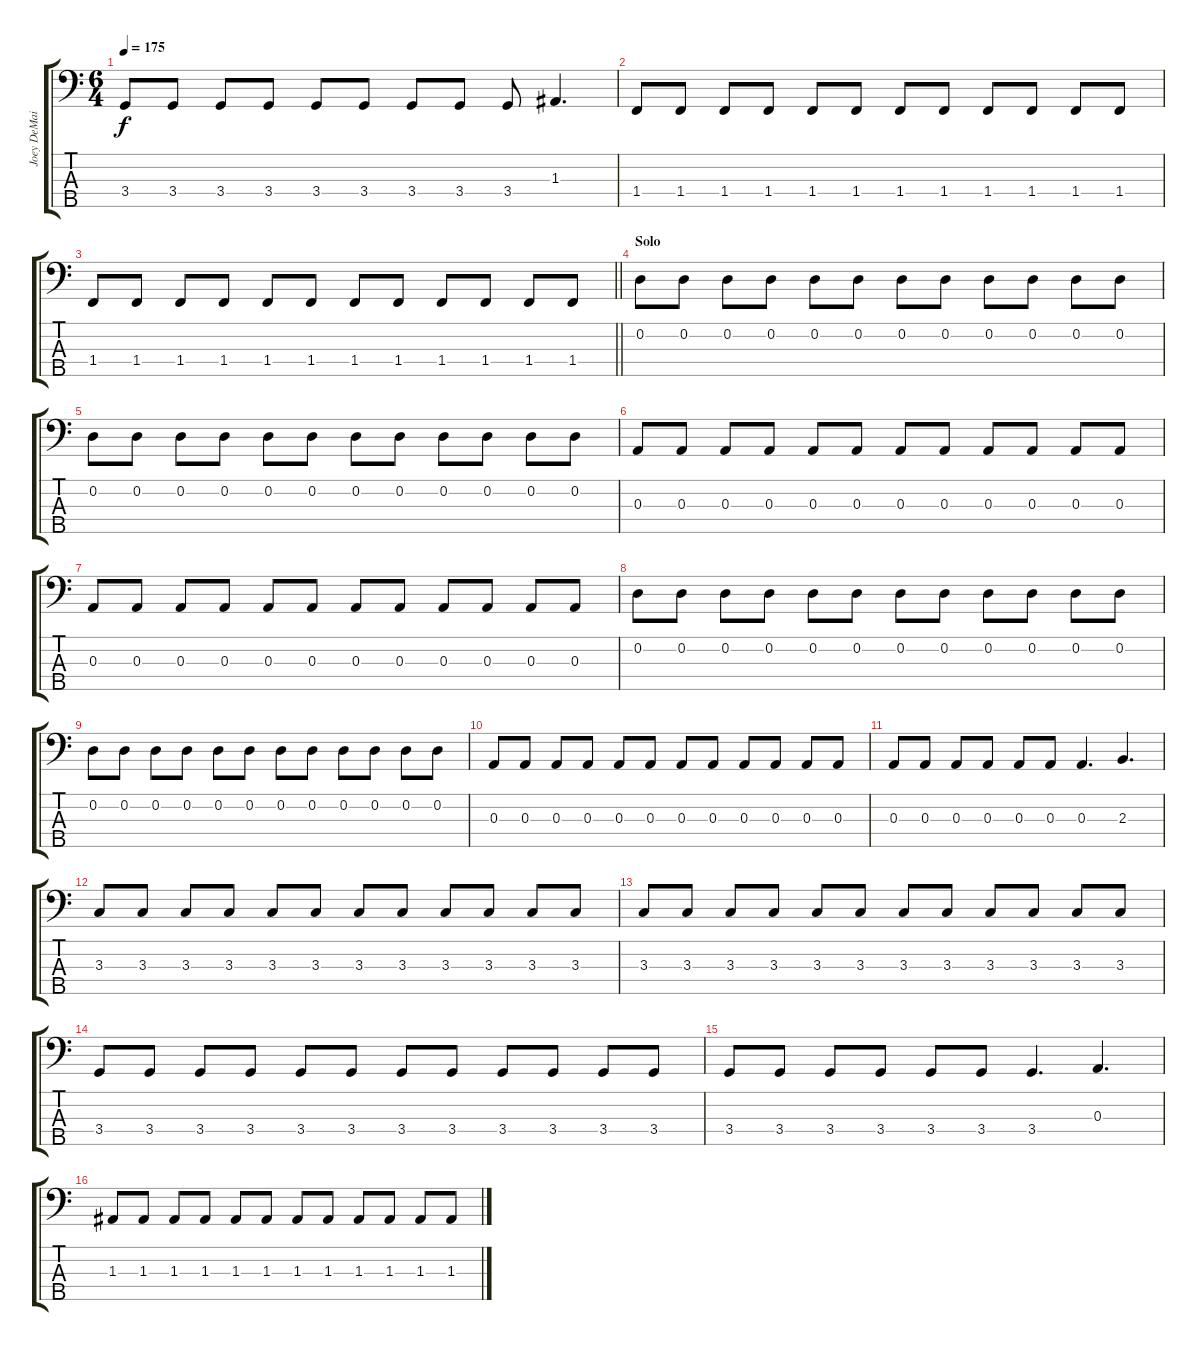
\track ("Joey DeMaio" "Joey DeMai") {instrument electricbasspick}
\staff {score tabs}
\tuning (G2 D2 A1 E1 B0) {hide}
\ts (6 4)
\tempo 175
\clef f4
\ks c
3.4.8{dy f} 3.4.8 3.4.8 3.4.8 3.4.8 3.4.8 3.4.8 3.4.8 3.4.8 1.3.4{d} |
1.4.8 1.4.8 1.4.8 1.4.8 1.4.8 1.4.8 1.4.8 1.4.8 1.4.8 1.4.8 1.4.8 1.4.8 |
\barLineRight lightlight
1.4.8 1.4.8 1.4.8 1.4.8 1.4.8 1.4.8 1.4.8 1.4.8 1.4.8 1.4.8 1.4.8 1.4.8 |
\section ("" "Solo")
0.2.8 0.2.8 0.2.8 0.2.8 0.2.8 0.2.8 0.2.8 0.2.8 0.2.8 0.2.8 0.2.8 0.2.8 |
0.2.8 0.2.8 0.2.8 0.2.8 0.2.8 0.2.8 0.2.8 0.2.8 0.2.8 0.2.8 0.2.8 0.2.8 |
0.3.8 0.3.8 0.3.8 0.3.8 0.3.8 0.3.8 0.3.8 0.3.8 0.3.8 0.3.8 0.3.8 0.3.8 |
0.3.8 0.3.8 0.3.8 0.3.8 0.3.8 0.3.8 0.3.8 0.3.8 0.3.8 0.3.8 0.3.8 0.3.8 |
0.2.8 0.2.8 0.2.8 0.2.8 0.2.8 0.2.8 0.2.8 0.2.8 0.2.8 0.2.8 0.2.8 0.2.8 |
0.2.8 0.2.8 0.2.8 0.2.8 0.2.8 0.2.8 0.2.8 0.2.8 0.2.8 0.2.8 0.2.8 0.2.8 |
0.3.8 0.3.8 0.3.8 0.3.8 0.3.8 0.3.8 0.3.8 0.3.8 0.3.8 0.3.8 0.3.8 0.3.8 |
0.3.8 0.3.8 0.3.8 0.3.8 0.3.8 0.3.8 0.3.4{d} 2.3.4{d} |
3.3.8 3.3.8 3.3.8 3.3.8 3.3.8 3.3.8 3.3.8 3.3.8 3.3.8 3.3.8 3.3.8 3.3.8 |
3.3.8 3.3.8 3.3.8 3.3.8 3.3.8 3.3.8 3.3.8 3.3.8 3.3.8 3.3.8 3.3.8 3.3.8 |
3.4.8 3.4.8 3.4.8 3.4.8 3.4.8 3.4.8 3.4.8 3.4.8 3.4.8 3.4.8 3.4.8 3.4.8 |
3.4.8 3.4.8 3.4.8 3.4.8 3.4.8 3.4.8 3.4.4{d} 0.3.4{d} |
1.3.8 1.3.8 1.3.8 1.3.8 1.3.8 1.3.8 1.3.8 1.3.8 1.3.8 1.3.8 1.3.8 1.3.8
